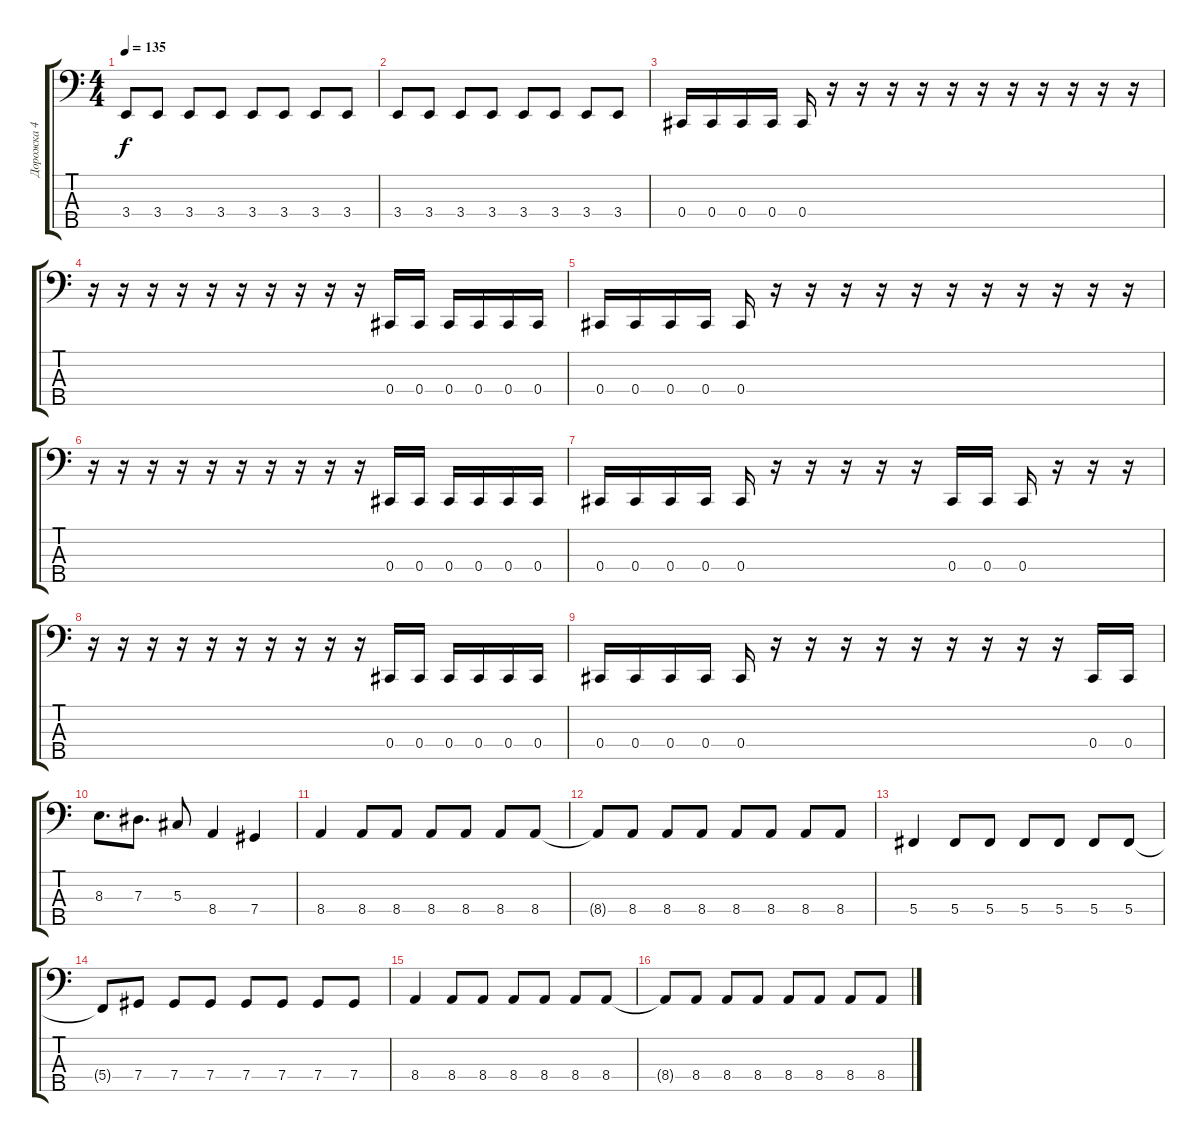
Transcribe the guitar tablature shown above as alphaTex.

\track ("Дорожка 4" "Дорожка 4") {instrument electricbassfinger}
\staff {score tabs}
\tuning (Gb2 Db2 Ab1 Db1 Ab0) {hide}
\ts (4 4)
\tempo 135
\clef f4
\ks c
3.4.8{dy f} 3.4.8 3.4.8 3.4.8 3.4.8 3.4.8 3.4.8 3.4.8 |
3.4.8 3.4.8 3.4.8 3.4.8 3.4.8 3.4.8 3.4.8 3.4.8 |
0.4.16 0.4.16 0.4.16 0.4.16 0.4.16 r.16 r.16 r.16 r.16 r.16 r.16 r.16 r.16 r.16 r.16 r.16 |
r.16 r.16 r.16 r.16 r.16 r.16 r.16 r.16 r.16 r.16 0.4.16 0.4.16 0.4.16 0.4.16 0.4.16 0.4.16 |
0.4.16 0.4.16 0.4.16 0.4.16 0.4.16 r.16 r.16 r.16 r.16 r.16 r.16 r.16 r.16 r.16 r.16 r.16 |
r.16 r.16 r.16 r.16 r.16 r.16 r.16 r.16 r.16 r.16 0.4.16 0.4.16 0.4.16 0.4.16 0.4.16 0.4.16 |
0.4.16 0.4.16 0.4.16 0.4.16 0.4.16 r.16 r.16 r.16 r.16 r.16 0.4.16 0.4.16 0.4.16 r.16 r.16 r.16 |
r.16 r.16 r.16 r.16 r.16 r.16 r.16 r.16 r.16 r.16 0.4.16 0.4.16 0.4.16 0.4.16 0.4.16 0.4.16 |
0.4.16 0.4.16 0.4.16 0.4.16 0.4.16 r.16 r.16 r.16 r.16 r.16 r.16 r.16 r.16 r.16 0.4.16 0.4.16 |
8.3.8{d} 7.3.8{d} 5.3.8 8.4.4 7.4.4 |
8.4.4 8.4.8 8.4.8 8.4.8 8.4.8 8.4.8 8.4.8 |
8.4{t}.8 8.4.8 8.4.8 8.4.8 8.4.8 8.4.8 8.4.8 8.4.8 |
5.4.4 5.4.8 5.4.8 5.4.8 5.4.8 5.4.8 5.4.8 |
5.4{t}.8 7.4.8 7.4.8 7.4.8 7.4.8 7.4.8 7.4.8 7.4.8 |
8.4.4 8.4.8 8.4.8 8.4.8 8.4.8 8.4.8 8.4.8 |
8.4{t}.8 8.4.8 8.4.8 8.4.8 8.4.8 8.4.8 8.4.8 8.4.8
